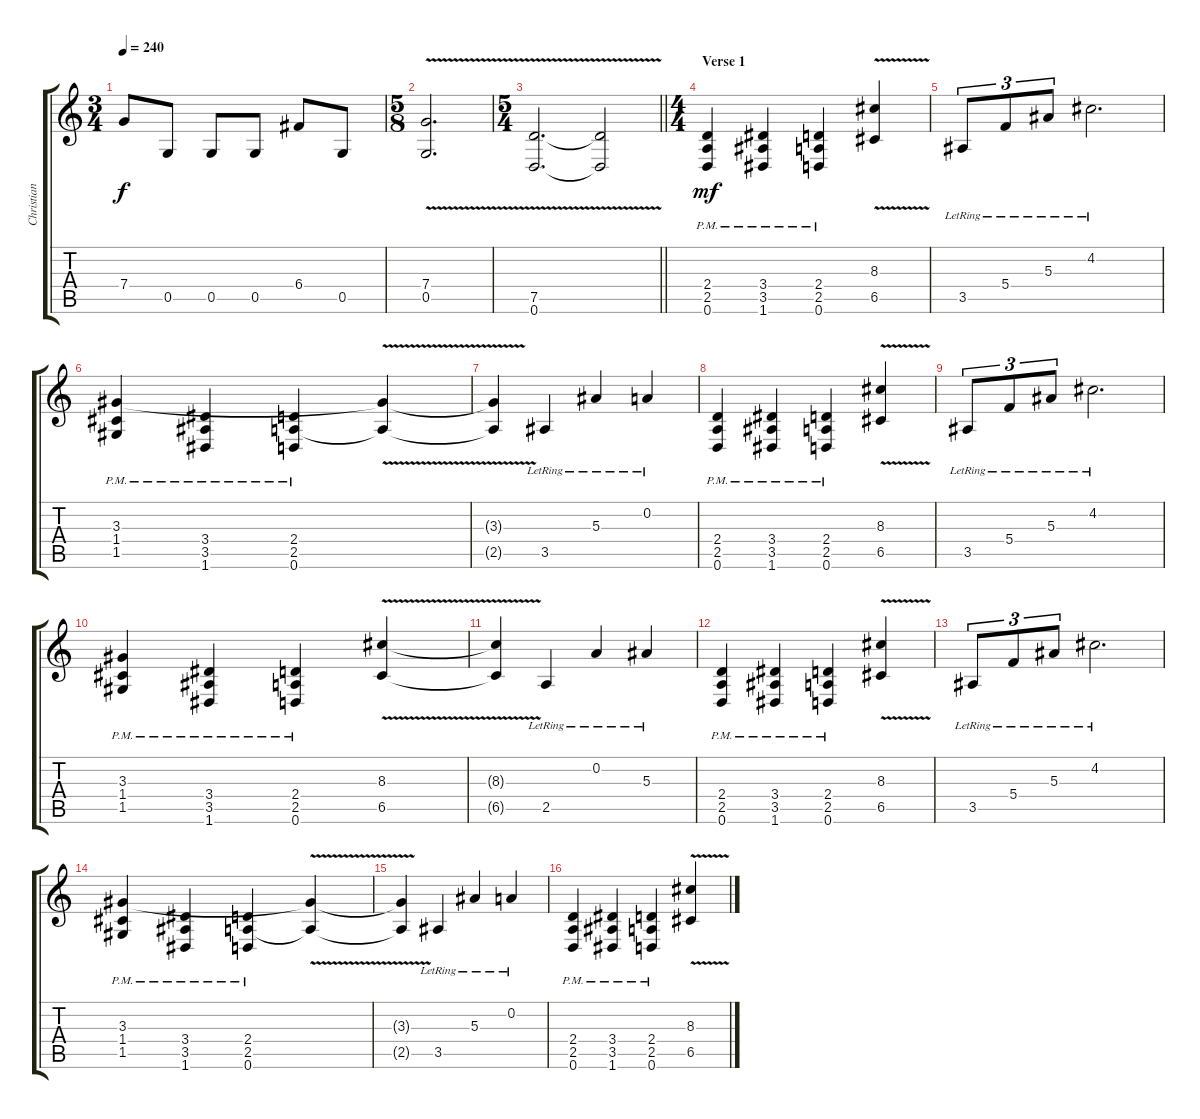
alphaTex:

\track ("Christian Muenzer" "Christian ") {instrument overdrivenguitar}
\staff {score tabs}
\tuning (D4 A3 F3 C3 G2 D2) {hide}
\ts (3 4)
\tempo 240
\clef g2
\ks c
7.4.8{dy f} 0.5.8 0.5.8 0.5.8 6.4.8 0.5.8 |
\ts (5 8)
(7.4{v} 0.5).2{d} |
\ts (5 4)
\barLineRight lightlight
(7.5{v} 0.6).2{d volume 16} (7.5{v t} 0.6{v t}).2 |
\ts (4 4)
\section ("" "Verse 1")
(2.4{pm} 2.5{pm} 0.6{pm}).4{dy mf} (3.4{pm} 3.5{pm} 1.6{pm}).4 (2.4{pm} 2.5{pm} 0.6{pm}).4 (8.3{v} 6.5{v}).4 |
3.5{lr}.8{tu (3 2)} 5.4{lr}.8{tu (3 2)} 5.3{lr}.8{tu (3 2)} 4.2{lr}.2{d} |
(3.3{pm} 1.4{pm} 1.5{pm}).4 (3.4{pm} 3.5{pm} 1.6{pm}).4 (2.4{pm} 2.5{pm} 0.6{pm}).4 (3.3{v t} 2.5{v t}).4 |
(3.3{v t} 2.5{v t}).4 3.5{lr}.4 5.3{lr}.4 0.2{lr}.4 |
(2.4{pm} 2.5{pm} 0.6{pm}).4 (3.4{pm} 3.5{pm} 1.6{pm}).4 (2.4{pm} 2.5{pm} 0.6{pm}).4 (8.3{v} 6.5{v}).4 |
3.5{lr}.8{tu (3 2)} 5.4{lr}.8{tu (3 2)} 5.3{lr}.8{tu (3 2)} 4.2{lr}.2{d} |
(3.3{pm} 1.4{pm} 1.5{pm}).4 (3.4{pm} 3.5{pm} 1.6{pm}).4 (2.4{pm} 2.5{pm} 0.6{pm}).4 (8.3{v} 6.5{v}).4 |
(8.3{v t} 6.5{v t}).4 2.5{lr}.4 0.2{lr}.4 5.3{lr}.4 |
(2.4{pm} 2.5{pm} 0.6{pm}).4 (3.4{pm} 3.5{pm} 1.6{pm}).4 (2.4{pm} 2.5{pm} 0.6{pm}).4 (8.3{v} 6.5{v}).4 |
3.5{lr}.8{tu (3 2)} 5.4{lr}.8{tu (3 2)} 5.3{lr}.8{tu (3 2)} 4.2{lr}.2{d} |
(3.3{pm} 1.4{pm} 1.5{pm}).4 (3.4{pm} 3.5{pm} 1.6{pm}).4 (2.4{pm} 2.5{pm} 0.6{pm}).4 (3.3{v t} 2.5{v t}).4 |
(3.3{v t} 2.5{v t}).4 3.5{lr}.4 5.3{lr}.4 0.2{lr}.4 |
(2.4{pm} 2.5{pm} 0.6{pm}).4 (3.4{pm} 3.5{pm} 1.6{pm}).4 (2.4{pm} 2.5{pm} 0.6{pm}).4 (8.3{v} 6.5{v}).4
